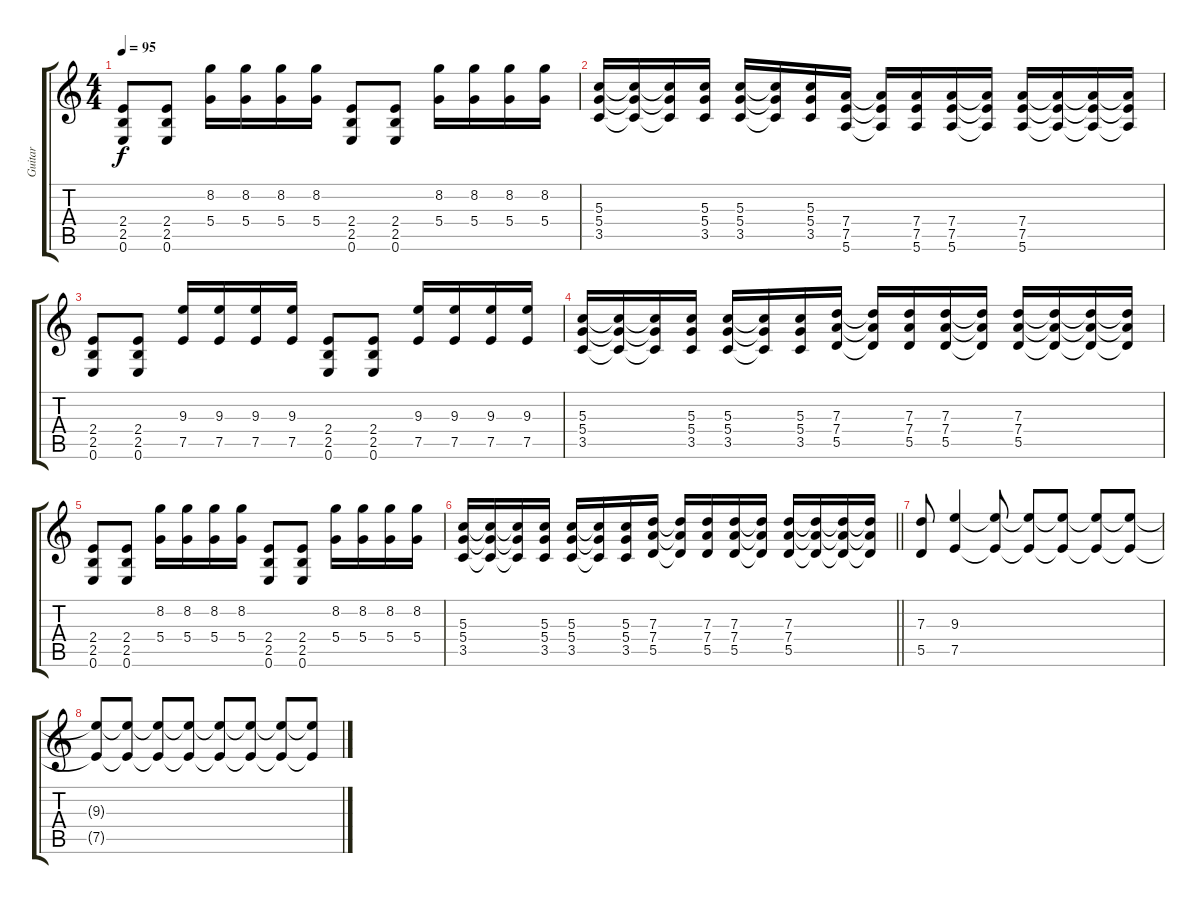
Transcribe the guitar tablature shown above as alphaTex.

\track ("Guitar" "Guitar") {instrument overdrivenguitar}
\staff {score tabs}
\tuning (E4 B3 G3 D3 A2 E2) {hide}
\ts (4 4)
\tempo 95
\clef g2
\ks c
(2.4 2.5 0.6).8{dy f} (2.4 2.5 0.6).8 (8.2 5.4).16 (8.2 5.4).16 (8.2 5.4).16 (8.2 5.4).16 (2.4 2.5 0.6).8 (2.4 2.5 0.6).8 (8.2 5.4).16 (8.2 5.4).16 (8.2 5.4).16 (8.2 5.4).16 |
(5.3 5.4 3.5).16 (5.3{t} 5.4{t} 3.5{t}).16 (5.3{t} 5.4{t} 3.5{t}).16 (5.3 5.4 3.5).16 (5.3 5.4 3.5).16 (5.3{t} 5.4{t} 3.5{t}).16 (5.3 5.4 3.5).16 (7.4 7.5 5.6).16 (7.4{t} 7.5{t} 5.6{t}).16 (7.4 7.5 5.6).16 (7.4 7.5 5.6).16 (7.4{t} 7.5{t} 5.6{t}).16 (7.4 7.5 5.6).16 (7.4{t} 7.5{t} 5.6{t}).16 (7.4{t} 7.5{t} 5.6{t}).16 (7.4{t} 7.5{t} 5.6{t}).16 |
(2.4 2.5 0.6).8 (2.4 2.5 0.6).8 (9.3 7.5).16 (9.3 7.5).16 (9.3 7.5).16 (9.3 7.5).16 (2.4 2.5 0.6).8 (2.4 2.5 0.6).8 (9.3 7.5).16 (9.3 7.5).16 (9.3 7.5).16 (9.3 7.5).16 |
(5.3 5.4 3.5).16 (5.3{t} 5.4{t} 3.5{t}).16 (5.3{t} 5.4{t} 3.5{t}).16 (5.3 5.4 3.5).16 (5.3 5.4 3.5).16 (5.3{t} 5.4{t} 3.5{t}).16 (5.3 5.4 3.5).16 (7.3 7.4 5.5).16 (7.3{t} 7.4{t} 5.5{t}).16 (7.3 7.4 5.5).16 (7.3 7.4 5.5).16 (7.3{t} 7.4{t} 5.5{t}).16 (7.3 7.4 5.5).16 (7.3{t} 7.4{t} 5.5{t}).16 (7.3{t} 7.4{t} 5.5{t}).16 (7.3{t} 7.4{t} 5.5{t}).16 |
(2.4 2.5 0.6).8 (2.4 2.5 0.6).8 (8.2 5.4).16 (8.2 5.4).16 (8.2 5.4).16 (8.2 5.4).16 (2.4 2.5 0.6).8 (2.4 2.5 0.6).8 (8.2 5.4).16 (8.2 5.4).16 (8.2 5.4).16 (8.2 5.4).16 |
\barLineRight lightlight
(5.3 5.4 3.5).16 (5.3{t} 5.4{t} 3.5{t}).16 (5.3{t} 5.4{t} 3.5{t}).16 (5.3 5.4 3.5).16 (5.3 5.4 3.5).16 (5.3{t} 5.4{t} 3.5{t}).16 (5.3 5.4 3.5).16 (7.3 7.4 5.5).16 (7.3{t} 7.4{t} 5.5{t}).16 (7.3 7.4 5.5).16 (7.3 7.4 5.5).16 (7.3{t} 7.4{t} 5.5{t}).16 (7.3 7.4 5.5).16 (7.3{t} 7.4{t} 5.5{t}).16 (7.3{t} 7.4{t} 5.5{t}).16 (7.3{t} 7.4{t} 5.5{t}).16 |
(7.3 5.5).8{volume 0} (9.3 7.5).4 (9.3{t} 7.5{t}).8 (9.3{t} 7.5{t}).8 (9.3{t} 7.5{t}).8 (9.3{t} 7.5{t}).8 (9.3{t} 7.5{t}).8 |
(9.3{t} 7.5{t}).8 (9.3{t} 7.5{t}).8 (9.3{t} 7.5{t}).8 (9.3{t} 7.5{t}).8 (9.3{t} 7.5{t}).8 (9.3{t} 7.5{t}).8 (9.3{t} 7.5{t}).8 (9.3{t} 7.5{t}).8
